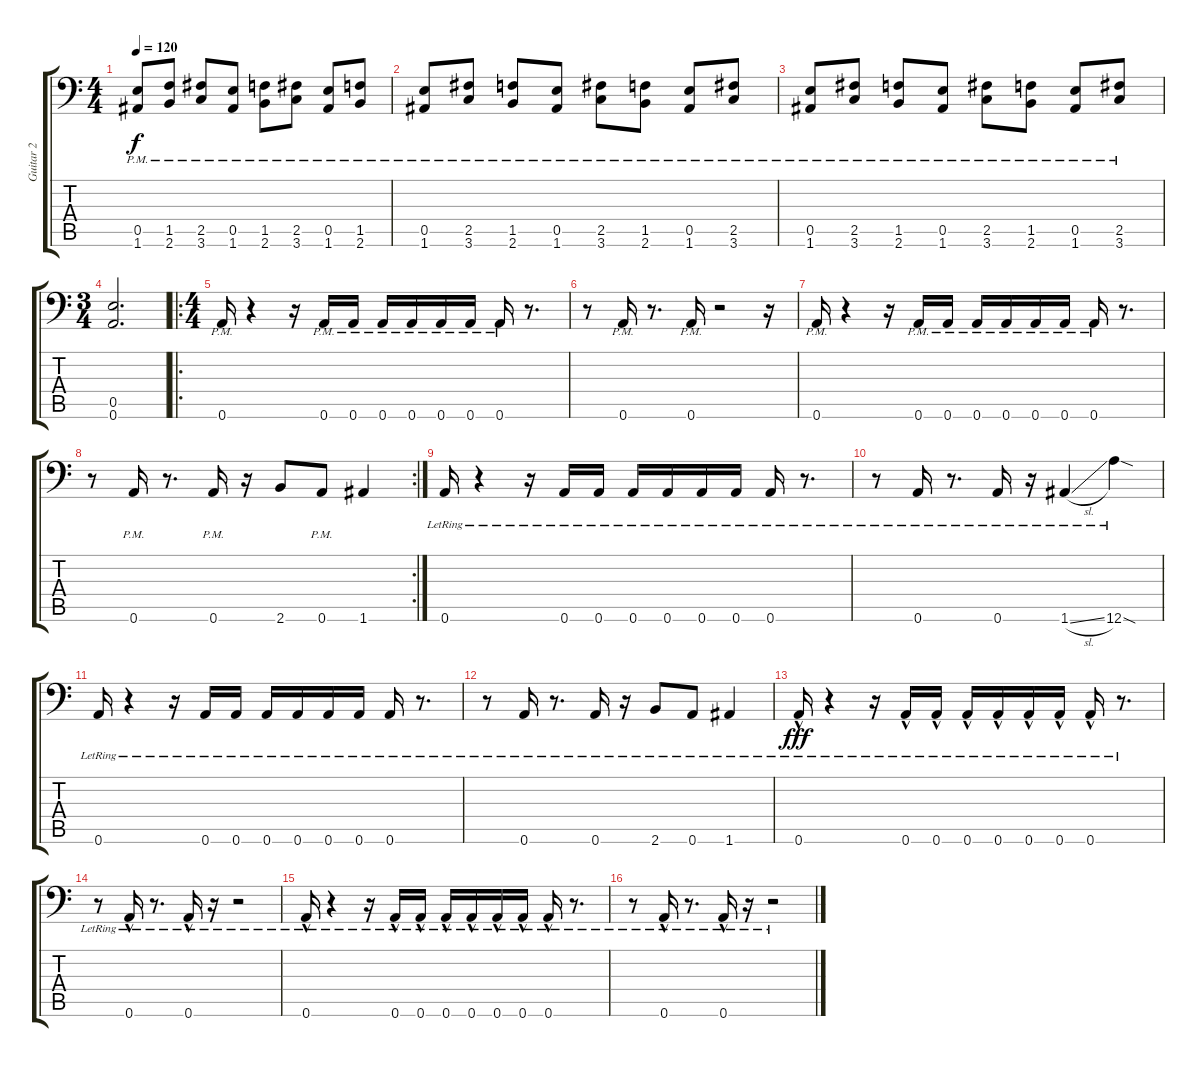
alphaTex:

\track ("Guitar 2" "Guitar 2") {instrument distortionguitar}
\staff {score tabs}
\tuning (B3 Gb3 D3 A2 E2 A1) {hide}
\ts (4 4)
\tempo 120
\clef f4
\ks c
(0.5{pm} 1.6{pm}).8{dy f} (1.5{pm} 2.6{pm}).8 (2.5{pm} 3.6{pm}).8 (0.5{pm} 1.6{pm}).8 (1.5{pm} 2.6{pm}).8 (2.5{pm} 3.6{pm}).8 (0.5{pm} 1.6{pm}).8 (1.5{pm} 2.6{pm}).8 |
(0.5{pm} 1.6{pm}).8 (2.5{pm} 3.6{pm}).8 (1.5{pm} 2.6{pm}).8 (0.5{pm} 1.6{pm}).8 (2.5{pm} 3.6{pm}).8 (1.5{pm} 2.6{pm}).8 (0.5{pm} 1.6{pm}).8 (2.5{pm} 3.6{pm}).8 |
(0.5{pm} 1.6{pm}).8 (2.5{pm} 3.6{pm}).8 (1.5{pm} 2.6{pm}).8 (0.5{pm} 1.6{pm}).8 (2.5{pm} 3.6{pm}).8 (1.5{pm} 2.6{pm}).8 (0.5{pm} 1.6{pm}).8 (2.5{pm} 3.6{pm}).8 |
\ts (3 4)
(0.5 0.6).2{d} |
\ro
\ts (4 4)
0.6{pm}.16 r.4 r.16 0.6{pm}.16 0.6{pm}.16 0.6{pm}.16 0.6{pm}.16 0.6{pm}.16 0.6{pm}.16 0.6{pm}.16 r.8{d} |
r.8 0.6{pm}.16 r.8{d} 0.6{pm}.16 r.2 r.16 |
0.6{pm}.16 r.4 r.16 0.6{pm}.16 0.6{pm}.16 0.6{pm}.16 0.6{pm}.16 0.6{pm}.16 0.6{pm}.16 0.6{pm}.16 r.8{d} |
\rc 2
r.8 0.6{pm}.16 r.8{d} 0.6{pm}.16 r.16 2.6.8 0.6{pm}.8 1.6.4 |
0.6{lr}.16 r.4 r.16 0.6{lr}.16 0.6{lr}.16 0.6{lr}.16 0.6{lr}.16 0.6{lr}.16 0.6{lr}.16 0.6{lr}.16 r.8{d} |
r.8 0.6{lr}.16 r.8{d} 0.6{lr}.16 r.16 1.6{sl lr}.4 12.6{sod lr}.4 |
0.6{lr}.16 r.4 r.16 0.6{lr}.16 0.6{lr}.16 0.6{lr}.16 0.6{lr}.16 0.6{lr}.16 0.6{lr}.16 0.6{lr}.16 r.8{d} |
r.8 0.6{lr}.16 r.8{d} 0.6{lr}.16 r.16 2.6{lr}.8 0.6{lr}.8 1.6{lr}.4 |
0.6{hac lr}.16{dy fff} r.4 r.16 0.6{hac lr}.16 0.6{hac lr}.16 0.6{hac lr}.16 0.6{hac lr}.16 0.6{hac lr}.16 0.6{hac lr}.16 0.6{hac lr}.16 r.8{d} |
r.8 0.6{hac lr}.16 r.8{d} 0.6{hac lr}.16 r.16 r.2 |
0.6{hac lr}.16 r.4 r.16 0.6{hac lr}.16 0.6{hac lr}.16 0.6{hac lr}.16 0.6{hac lr}.16 0.6{hac lr}.16 0.6{hac lr}.16 0.6{hac lr}.16 r.8{d} |
r.8 0.6{hac lr}.16 r.8{d} 0.6{hac lr}.16 r.16 r.2
